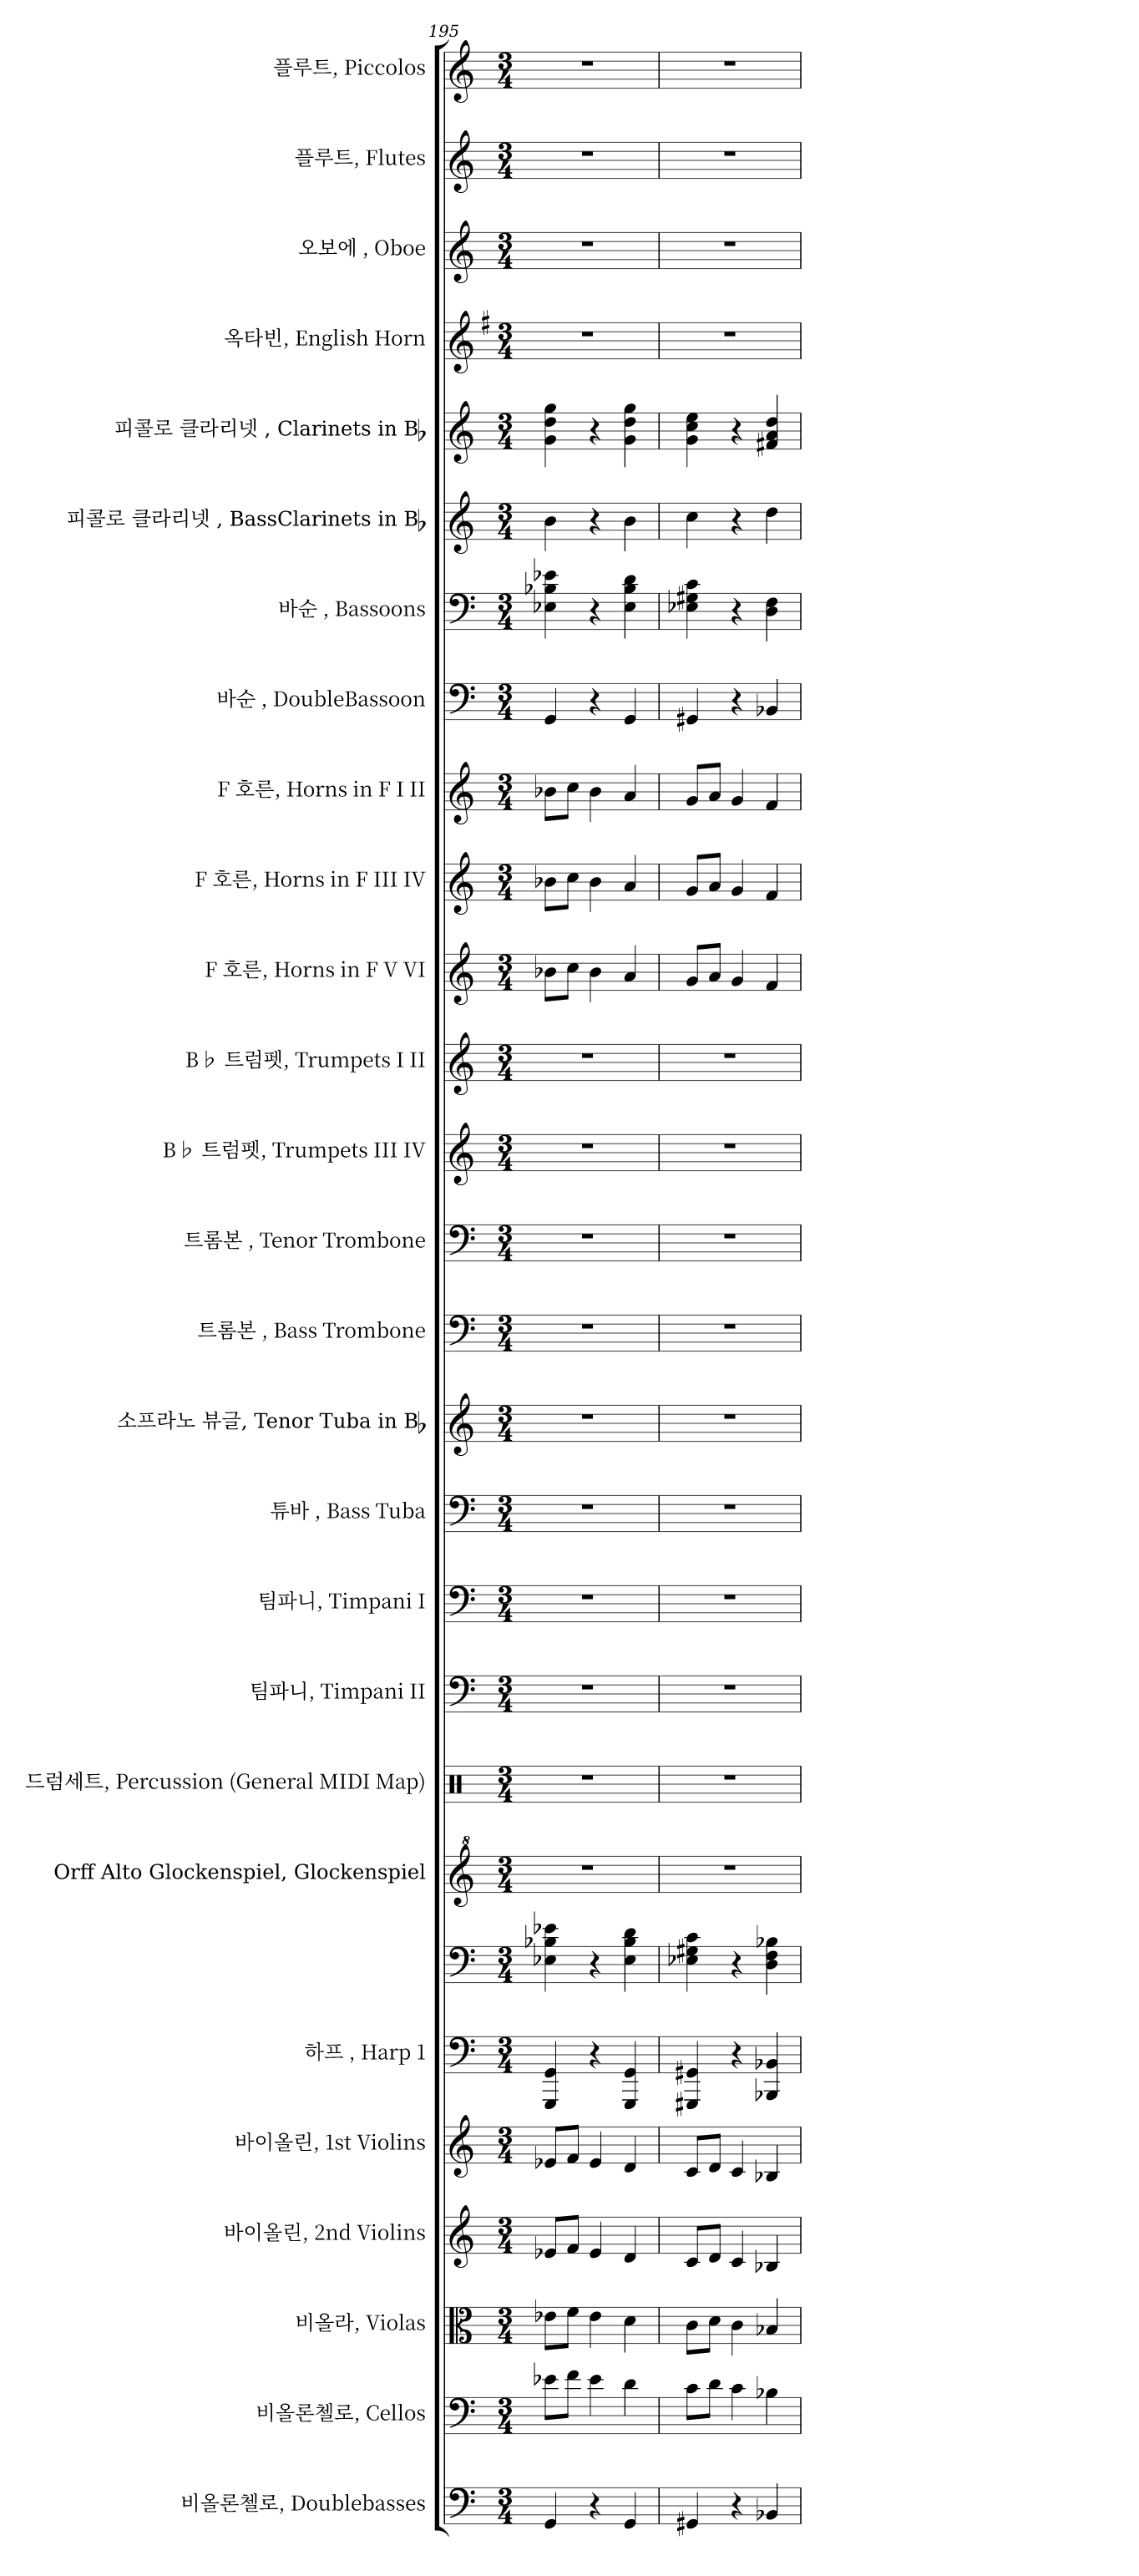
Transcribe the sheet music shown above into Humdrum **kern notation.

**kern	**kern	**kern	**kern	**kern	**kern	**kern	**kern	**kern	**kern	**kern	**kern	**kern	**kern	**kern	**kern	**kern	**kern	**kern	**kern	**kern	**kern	**kern	**kern	**kern	**kern	**kern	**kern
*part27	*part26	*part25	*part24	*part23	*part22	*part22	*part21	*part20	*part19	*part18	*part17	*part16	*part15	*part14	*part13	*part12	*part11	*part10	*part9	*part8	*part7	*part6	*part5	*part4	*part3	*part2	*part1
*staff28	*staff27	*staff26	*staff25	*staff24	*staff23	*staff22	*staff21	*staff20	*staff19	*staff18	*staff17	*staff16	*staff15	*staff14	*staff13	*staff12	*staff11	*staff10	*staff9	*staff8	*staff7	*staff6	*staff5	*staff4	*staff3	*staff2	*staff1
*I"비올론첼로, Doublebasses	*I"비올론첼로, Cellos	*I"비올라, Violas	*I"바이올린, 2nd Violins	*I"바이올린, 1st Violins	*I"하프 , Harp 1	*	*I"Orff Alto Glockenspiel, Glockenspiel	*I"드럼세트, Percussion (General MIDI Map)	*I"팀파니, Timpani II	*I"팀파니, Timpani I	*I"튜바 , Bass Tuba	*I"소프라노 뷰글, Tenor Tuba in Bb	*I"트롬본 , Bass Trombone	*I"트롬본 , Tenor Trombone	*I"B♭ 트럼펫, Trumpets III IV	*I"B♭ 트럼펫, Trumpets I II	*I"F 호른, Horns in F  V  VI	*I"F 호른, Horns in F III IV	*I"F 호른, Horns in F  I  II	*I"바순 , DoubleBassoon	*I"바순 , Bassoons	*I"피콜로 클라리넷 , BassClarinets in Bb	*I"피콜로 클라리넷 , Clarinets in Bb	*I"옥타빈, English Horn	*I"오보에 , Oboe	*I"플루트, Flutes	*I"플루트, Piccolos
*	*	*I'Vlas.	*I'Vlns.	*I'Vlns.	*I'Hrp.	*	*I'O. A. Glk.	*	*I'Timp.	*I'Timp.	*I'Tba.	*	*I'Tbn.	*I'Tbn.	*I'B♭ Tpt.	*I'B♭ Tpt.	*I'F Hn.	*I'F Hn.	*I'F Hn.	*	*I'Bsn.	*	*	*	*I'Ob.	*I'Fl.	*
!!LO:PB:g=z
*clefF4	*clefF4	*clefC3	*clefG2	*clefG2	*clefF4	*clefF4	*clefG^2	*clefX	*clefF4	*clefF4	*clefF4	*clefG2	*clefF4	*clefF4	*clefG2	*clefG2	*clefG2	*clefG2	*clefG2	*clefF4	*clefF4	*clefG2	*clefG2	*clefG2	*clefG2	*clefG2	*clefG2
*	*	*	*	*	*	*	*	*	*	*	*	*	*	*	*ITrd1c2	*ITrd1c2	*ITrd4c7	*ITrd4c7	*ITrd4c7	*	*	*ITrd-5c-8	*ITrd-5c-8	*ITrd4c7	*	*	*
*k[]	*k[]	*k[]	*k[]	*k[]	*k[]	*k[]	*k[]	*k[]	*k[]	*k[]	*k[]	*k[]	*k[]	*k[]	*k[b-e-]	*k[b-e-]	*k[b-]	*k[b-]	*k[b-]	*k[]	*k[]	*k[b-e-a-d-]	*k[b-e-a-d-]	*k[]	*k[]	*k[]	*k[]
*M3/4	*M3/4	*M3/4	*M3/4	*M3/4	*M3/4	*M3/4	*M3/4	*M3/4	*M3/4	*M3/4	*M3/4	*M3/4	*M3/4	*M3/4	*M3/4	*M3/4	*M3/4	*M3/4	*M3/4	*M3/4	*M3/4	*M3/4	*M3/4	*M3/4	*M3/4	*M3/4	*M3/4
=195	=195	=195	=195	=195	=195	=195	=195	=195	=195	=195	=195	=195	=195	=195	=195	=195	=195	=195	=195	=195	=195	=195	=195	=195	=195	=195	=195
4GG/	8e-X\L	8e-X\L	8e-X/L	8e-X/L	4GGG/ 4GG/	4E-X\ 4B-X\ 4e-X\	2.r	2.r	2.r	2.r	2.r	2.r	2.r	2.r	2.r	2.r	8e-X\L	8e-X\L	8e-X\L	4GG/	4E-X\ 4B-X\ 4e-X\	4gg\	4ee-\ 4bb-\ 4eee-\	2.r	2.r	2.r	2.r
.	8f\J	8f\J	8f/J	8f/J	.	.	.	.	.	.	.	.	.	.	.	.	8f\J	8f\J	8f\J	.	.	.	.	.	.	.	.
4r	4e-\	4e-\	4e-/	4e-/	4r	4r	.	.	.	.	.	.	.	.	.	.	4e-\	4e-\	4e-\	4r	4r	4r	4r	.	.	.	.
4GG/	4d\	4d\	4d/	4d/	4GGG/ 4GG/	4E-\ 4B-\ 4d\	.	.	.	.	.	.	.	.	.	.	4d/	4d/	4d/	4GG/	4E-\ 4B-\ 4d\	4gg\	4ee-\ 4bb-\ 4eee-\	.	.	.	.
=196	=196	=196	=196	=196	=196	=196	=196	=196	=196	=196	=196	=196	=196	=196	=196	=196	=196	=196	=196	=196	=196	=196	=196	=196	=196	=196	=196
4GG#X/	8c\L	8c\L	8c/L	8c/L	4GGG#X/ 4GG#X/	4E-X\ 4G#X\ 4c\	2.r	2.r	2.r	2.r	2.r	2.r	2.r	2.r	2.r	2.r	8c/L	8c/L	8c/L	4GG#X/	4E-X\ 4G#X\ 4c\	4aa-\	4ee-\ 4aa-\ 4ccc\	2.r	2.r	2.r	2.r
.	8d\J	8d\J	8d/J	8d/J	.	.	.	.	.	.	.	.	.	.	.	.	8d/J	8d/J	8d/J	.	.	.	.	.	.	.	.
4r	4c\	4c\	4c/	4c/	4r	4r	.	.	.	.	.	.	.	.	.	.	4c/	4c/	4c/	4r	4r	4r	4r	.	.	.	.
4BB-X/	4B-X\	4B-X/	4B-X/	4B-X/	4BBB-X/ 4BB-X/	4D\ 4F\ 4B-X\	.	.	.	.	.	.	.	.	.	.	4B-/	4B-/	4B-/	4BB-X/	4D\ 4F\	4bb-\	4ddn/ 4ff/ 4bb-/	.	.	.	.
=	=	=	=	=	=	=	=	=	=	=	=	=	=	=	=	=	=	=	=	=	=	=	=	=	=	=	=
*-	*-	*-	*-	*-	*-	*-	*-	*-	*-	*-	*-	*-	*-	*-	*-	*-	*-	*-	*-	*-	*-	*-	*-	*-	*-	*-	*-
